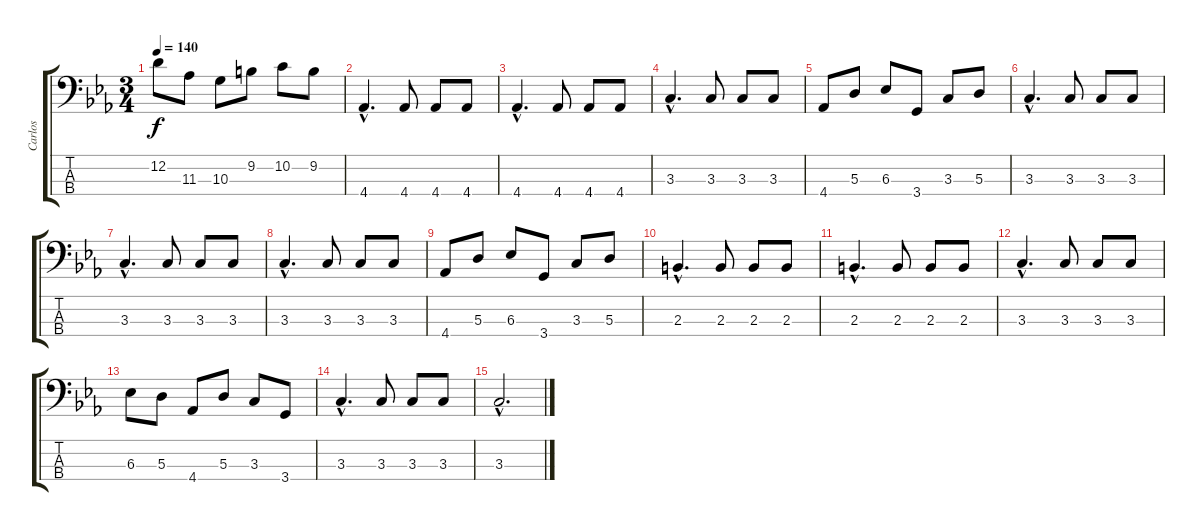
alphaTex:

\track ("Carlos" "Carlos") {instrument electricbasspick}
\staff {score tabs}
\tuning (G2 D2 A1 E1) {hide}
\ts (3 4)
\tempo 140
\clef f4
\ks cminor
12.2.8{dy f} 11.3.8 10.3.8 9.2.8 10.2.8 9.2.8 |
4.4{hac}.4{d} 4.4.8 4.4.8 4.4.8 |
4.4{hac}.4{d} 4.4.8 4.4.8 4.4.8 |
3.3{hac}.4{d} 3.3.8 3.3.8 3.3.8 |
4.4.8 5.3.8 6.3.8 3.4.8 3.3.8 5.3.8 |
3.3{hac}.4{d} 3.3.8 3.3.8 3.3.8 |
3.3{hac}.4{d} 3.3.8 3.3.8 3.3.8 |
3.3{hac}.4{d} 3.3.8 3.3.8 3.3.8 |
4.4.8 5.3.8 6.3.8 3.4.8 3.3.8 5.3.8 |
2.3{hac}.4{d} 2.3.8 2.3.8 2.3.8 |
2.3{hac}.4{d} 2.3.8 2.3.8 2.3.8 |
3.3{hac}.4{d} 3.3.8 3.3.8 3.3.8 |
6.3.8 5.3.8 4.4.8 5.3.8 3.3.8 3.4.8 |
3.3{hac}.4{d} 3.3.8 3.3.8 3.3.8 |
3.3{hac}.2{d}
